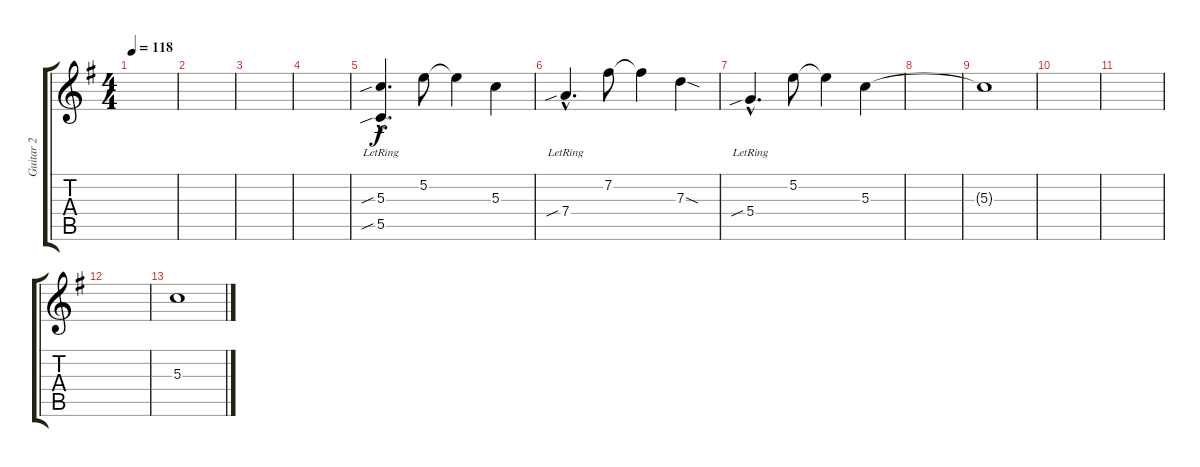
\track ("Guitar 2" "Guitar 2") {instrument distortionguitar}
\staff {score tabs}
\tuning (E4 B3 G3 D3 G2 D2) {hide}
\ts (4 4)
\tempo 118
\clef g2
\ks g
|
|
|
|
(5.3{sib hac lr} 5.5{sib hac lr}).4{d} 5.2.8 5.2{t}.4 5.3.4 |
7.4{sib hac lr}.4{d} 7.2.8 7.2{t}.4 7.3{sod}.4 |
5.4{sib hac lr}.4{d} 5.2.8 5.2{t}.4 5.3.4 |
|
5.3{t}.1 |
|
|
|
5.3.1
